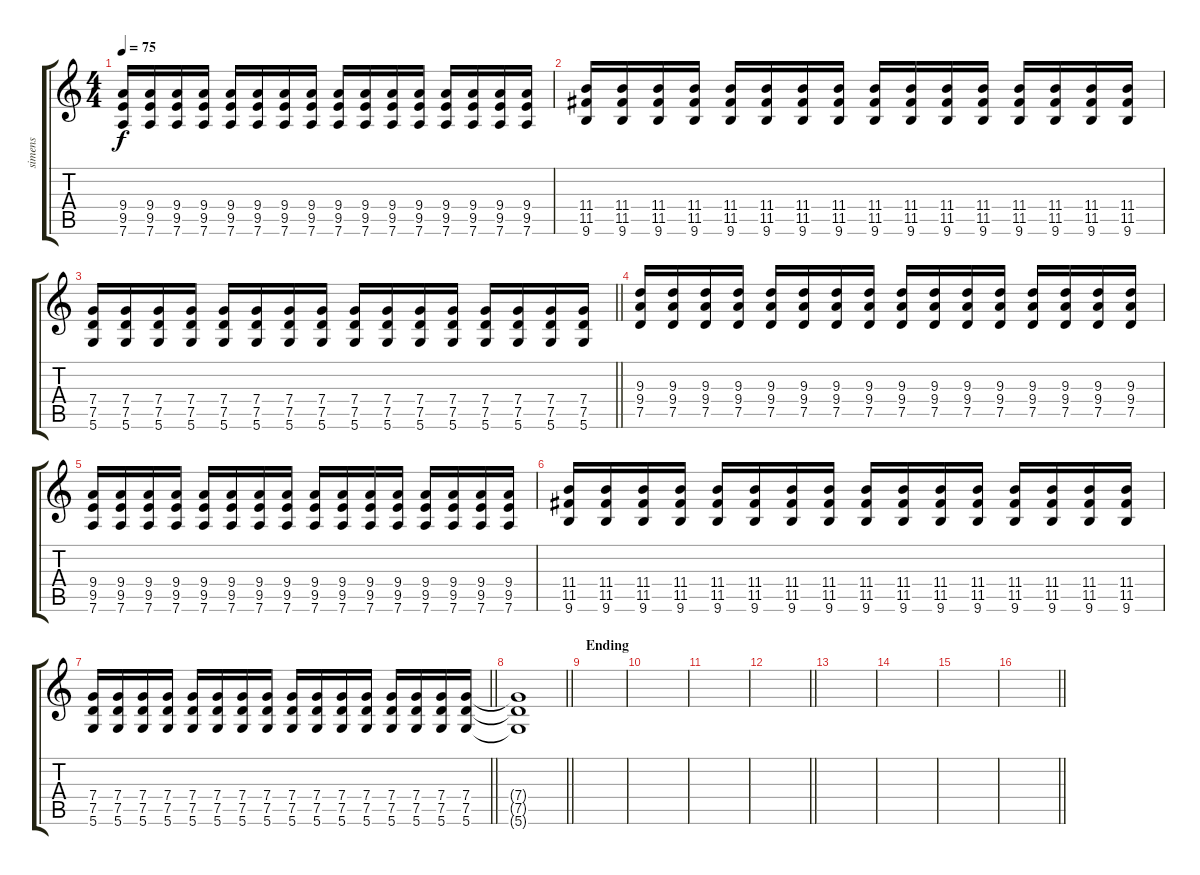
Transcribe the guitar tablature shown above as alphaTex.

\track ("simens" "simens") {instrument electricguitarclean}
\staff {score tabs}
\tuning (D4 A3 F3 C3 G2 D2) {hide}
\ts (4 4)
\tempo 75
\clef g2
\ks c
(9.4 9.5 7.6).16{dy f} (9.4 9.5 7.6).16 (9.4 9.5 7.6).16 (9.4 9.5 7.6).16 (9.4 9.5 7.6).16 (9.4 9.5 7.6).16 (9.4 9.5 7.6).16 (9.4 9.5 7.6).16 (9.4 9.5 7.6).16 (9.4 9.5 7.6).16 (9.4 9.5 7.6).16 (9.4 9.5 7.6).16 (9.4 9.5 7.6).16 (9.4 9.5 7.6).16 (9.4 9.5 7.6).16 (9.4 9.5 7.6).16 |
(11.4 11.5 9.6).16 (11.4 11.5 9.6).16 (11.4 11.5 9.6).16 (11.4 11.5 9.6).16 (11.4 11.5 9.6).16 (11.4 11.5 9.6).16 (11.4 11.5 9.6).16 (11.4 11.5 9.6).16 (11.4 11.5 9.6).16 (11.4 11.5 9.6).16 (11.4 11.5 9.6).16 (11.4 11.5 9.6).16 (11.4 11.5 9.6).16 (11.4 11.5 9.6).16 (11.4 11.5 9.6).16 (11.4 11.5 9.6).16 |
\barLineRight lightlight
(7.4 7.5 5.6).16 (7.4 7.5 5.6).16 (7.4 7.5 5.6).16 (7.4 7.5 5.6).16 (7.4 7.5 5.6).16 (7.4 7.5 5.6).16 (7.4 7.5 5.6).16 (7.4 7.5 5.6).16 (7.4 7.5 5.6).16 (7.4 7.5 5.6).16 (7.4 7.5 5.6).16 (7.4 7.5 5.6).16 (7.4 7.5 5.6).16 (7.4 7.5 5.6).16 (7.4 7.5 5.6).16 (7.4 7.5 5.6).16 |
(9.3 9.4 7.5).16{instrument distortionguitar} (9.3 9.4 7.5).16 (9.3 9.4 7.5).16 (9.3 9.4 7.5).16 (9.3 9.4 7.5).16 (9.3 9.4 7.5).16 (9.3 9.4 7.5).16 (9.3 9.4 7.5).16 (9.3 9.4 7.5).16{instrument distortionguitar} (9.3 9.4 7.5).16 (9.3 9.4 7.5).16 (9.3 9.4 7.5).16 (9.3 9.4 7.5).16 (9.3 9.4 7.5).16 (9.3 9.4 7.5).16 (9.3 9.4 7.5).16 |
(9.4 9.5 7.6).16 (9.4 9.5 7.6).16 (9.4 9.5 7.6).16 (9.4 9.5 7.6).16 (9.4 9.5 7.6).16 (9.4 9.5 7.6).16 (9.4 9.5 7.6).16 (9.4 9.5 7.6).16 (9.4 9.5 7.6).16 (9.4 9.5 7.6).16 (9.4 9.5 7.6).16 (9.4 9.5 7.6).16 (9.4 9.5 7.6).16 (9.4 9.5 7.6).16 (9.4 9.5 7.6).16 (9.4 9.5 7.6).16 |
(11.4 11.5 9.6).16 (11.4 11.5 9.6).16 (11.4 11.5 9.6).16 (11.4 11.5 9.6).16 (11.4 11.5 9.6).16 (11.4 11.5 9.6).16 (11.4 11.5 9.6).16 (11.4 11.5 9.6).16 (11.4 11.5 9.6).16 (11.4 11.5 9.6).16 (11.4 11.5 9.6).16 (11.4 11.5 9.6).16 (11.4 11.5 9.6).16 (11.4 11.5 9.6).16 (11.4 11.5 9.6).16 (11.4 11.5 9.6).16 |
\barLineRight lightlight
(7.4 7.5 5.6).16 (7.4 7.5 5.6).16 (7.4 7.5 5.6).16 (7.4 7.5 5.6).16 (7.4 7.5 5.6).16 (7.4 7.5 5.6).16 (7.4 7.5 5.6).16 (7.4 7.5 5.6).16 (7.4 7.5 5.6).16 (7.4 7.5 5.6).16 (7.4 7.5 5.6).16 (7.4 7.5 5.6).16 (7.4 7.5 5.6).16 (7.4 7.5 5.6).16 (7.4 7.5 5.6).16 (7.4 7.5 5.6).16 |
\barLineRight lightlight
(7.4{t} 7.5{t} 5.6{t}).1 |
\section ("" "Ending")
|
|
|
\barLineRight lightlight
|
|
|
|
\barLineRight lightlight
